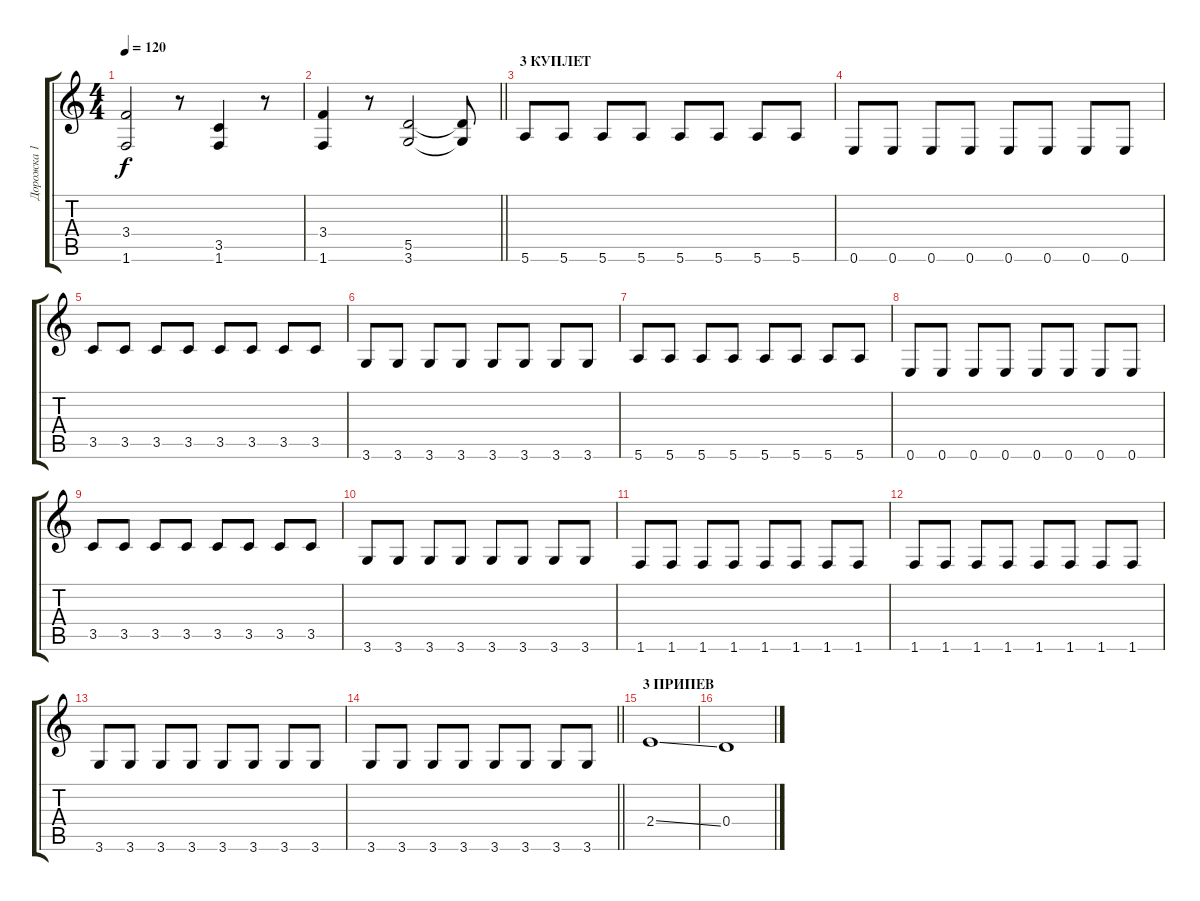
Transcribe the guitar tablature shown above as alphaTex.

\track ("Дорожка 1" "Дорожка 1") {instrument electricbassfinger}
\staff {score tabs}
\tuning (E4 B3 G3 D3 A2 E2) {hide}
\ts (4 4)
\tempo 120
\clef g2
\ks c
(3.4 1.6).2{dy f} r.8 (3.5 1.6).4 r.8 |
\barLineRight lightlight
(3.4 1.6).4 r.8 (5.5 3.6).2 (5.5{t} 3.6{t}).8 |
\section ("" "3 КУПЛЕТ")
5.6.8 5.6.8 5.6.8 5.6.8 5.6.8 5.6.8 5.6.8 5.6.8 |
0.6.8 0.6.8 0.6.8 0.6.8 0.6.8 0.6.8 0.6.8 0.6.8 |
3.5.8 3.5.8 3.5.8 3.5.8 3.5.8 3.5.8 3.5.8 3.5.8 |
3.6.8 3.6.8 3.6.8 3.6.8 3.6.8 3.6.8 3.6.8 3.6.8 |
5.6.8 5.6.8 5.6.8 5.6.8 5.6.8 5.6.8 5.6.8 5.6.8 |
0.6.8 0.6.8 0.6.8 0.6.8 0.6.8 0.6.8 0.6.8 0.6.8 |
3.5.8 3.5.8 3.5.8 3.5.8 3.5.8 3.5.8 3.5.8 3.5.8 |
3.6.8 3.6.8 3.6.8 3.6.8 3.6.8 3.6.8 3.6.8 3.6.8 |
1.6.8 1.6.8 1.6.8 1.6.8 1.6.8 1.6.8 1.6.8 1.6.8 |
1.6.8 1.6.8 1.6.8 1.6.8 1.6.8 1.6.8 1.6.8 1.6.8 |
3.6.8 3.6.8 3.6.8 3.6.8 3.6.8 3.6.8 3.6.8 3.6.8 |
\barLineRight lightlight
3.6.8 3.6.8 3.6.8 3.6.8 3.6.8 3.6.8 3.6.8 3.6.8 |
\section ("" "3 ПРИПЕВ")
2.4{ss}.1 |
0.4.1
